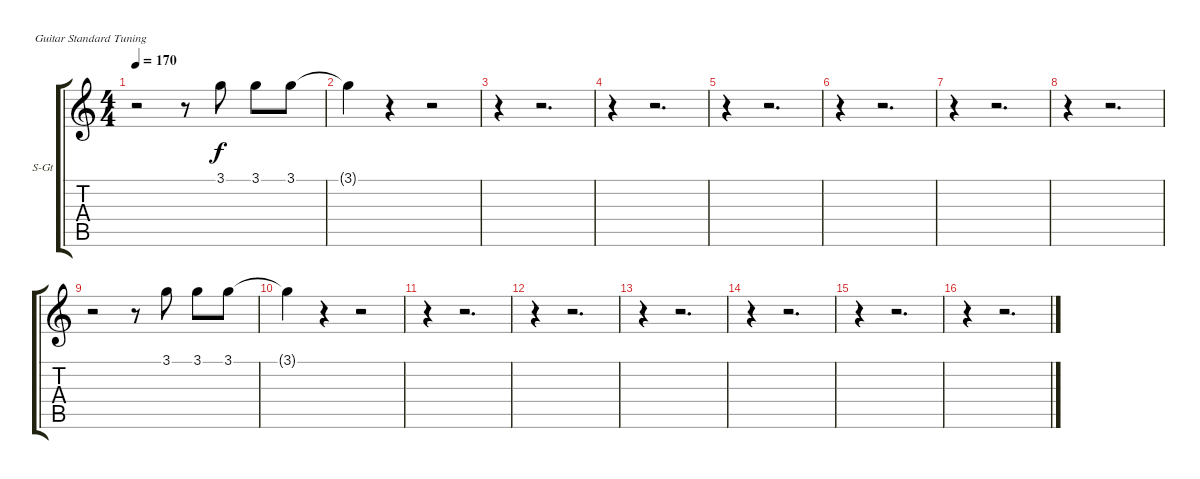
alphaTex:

\bracketExtendMode groupsimilarinstruments
\firstSystemTrackNameOrientation horizontal
\otherSystemsTrackNameOrientation horizontal
\track ("Backing Vocals" "S-Gt") {mute instrument lead6voice}
\staff {score tabs}
\tuning (E4 B3 G3 D3 A2 E2)
\displaytranspose 12
\ts (4 4)
\tempo 170
\clef g2
\ks c
r.2{dy f} r.8 3.1.8 3.1.8 3.1.8 |
3.1{t}.4 r.4 r.2 |
r.4 r.2{d} |
r.4 r.2{d} |
r.4 r.2{d} |
r.4 r.2{d} |
r.4 r.2{d} |
r.4 r.2{d} |
r.2 r.8 3.1.8 3.1.8 3.1.8 |
3.1{t}.4 r.4 r.2 |
r.4 r.2{d} |
r.4 r.2{d} |
r.4 r.2{d} |
r.4 r.2{d} |
r.4 r.2{d} |
r.4 r.2{d}
